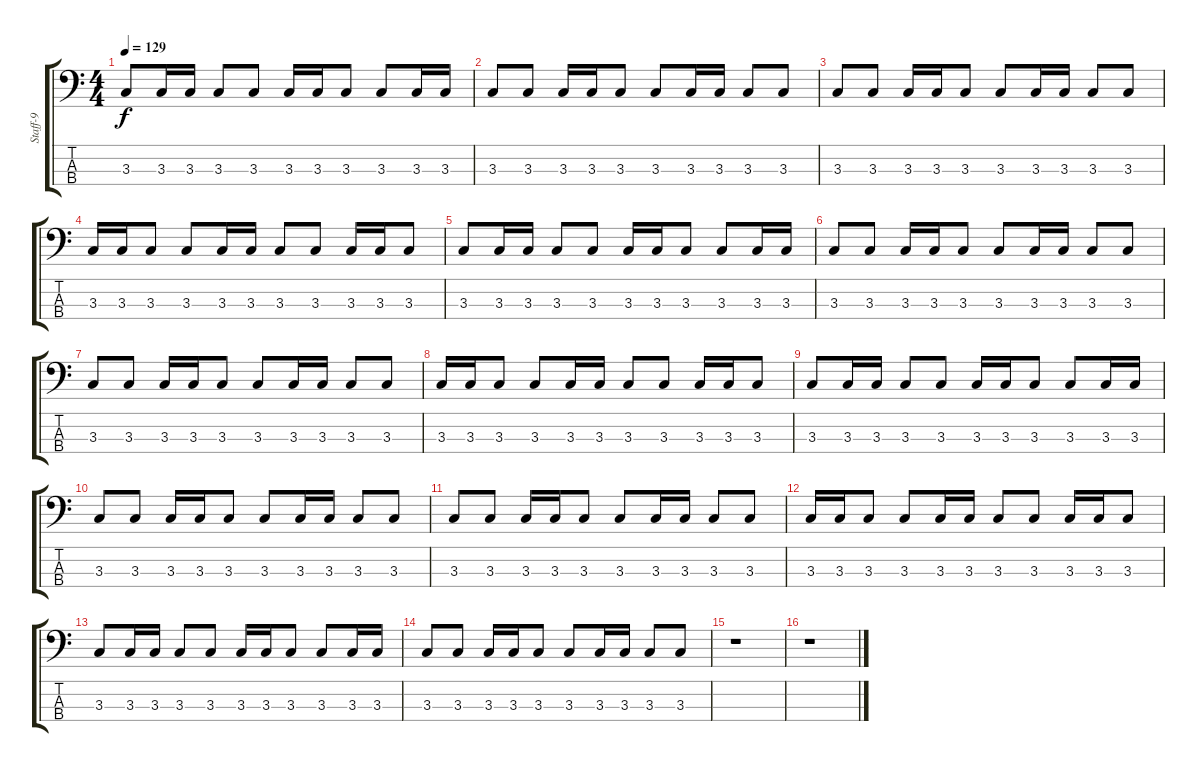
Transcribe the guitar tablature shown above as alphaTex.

\track ("Staff-9" "Staff-9") {instrument acousticbass}
\staff {score tabs}
\tuning (G2 D2 A1 E1) {hide}
\ts (4 4)
\tempo 129
\clef f4
\ks c
3.3.8{dy f} 3.3.16 3.3.16 3.3.8 3.3.8 3.3.16 3.3.16 3.3.8 3.3.8 3.3.16 3.3.16 |
3.3.8 3.3.8 3.3.16 3.3.16 3.3.8 3.3.8 3.3.16 3.3.16 3.3.8 3.3.8 |
3.3.8 3.3.8 3.3.16 3.3.16 3.3.8 3.3.8 3.3.16 3.3.16 3.3.8 3.3.8 |
3.3.16 3.3.16 3.3.8 3.3.8 3.3.16 3.3.16 3.3.8 3.3.8 3.3.16 3.3.16 3.3.8 |
3.3.8 3.3.16 3.3.16 3.3.8 3.3.8 3.3.16 3.3.16 3.3.8 3.3.8 3.3.16 3.3.16 |
3.3.8 3.3.8 3.3.16 3.3.16 3.3.8 3.3.8 3.3.16 3.3.16 3.3.8 3.3.8 |
3.3.8 3.3.8 3.3.16 3.3.16 3.3.8 3.3.8 3.3.16 3.3.16 3.3.8 3.3.8 |
3.3.16 3.3.16 3.3.8 3.3.8 3.3.16 3.3.16 3.3.8 3.3.8 3.3.16 3.3.16 3.3.8 |
3.3.8 3.3.16 3.3.16 3.3.8 3.3.8 3.3.16 3.3.16 3.3.8 3.3.8 3.3.16 3.3.16 |
3.3.8 3.3.8 3.3.16 3.3.16 3.3.8 3.3.8 3.3.16 3.3.16 3.3.8 3.3.8 |
3.3.8 3.3.8 3.3.16 3.3.16 3.3.8 3.3.8 3.3.16 3.3.16 3.3.8 3.3.8 |
3.3.16 3.3.16 3.3.8 3.3.8 3.3.16 3.3.16 3.3.8 3.3.8 3.3.16 3.3.16 3.3.8 |
3.3.8 3.3.16 3.3.16 3.3.8 3.3.8 3.3.16 3.3.16 3.3.8 3.3.8 3.3.16 3.3.16 |
3.3.8 3.3.8 3.3.16 3.3.16 3.3.8 3.3.8 3.3.16 3.3.16 3.3.8 3.3.8 |
r.1 |
r.1
